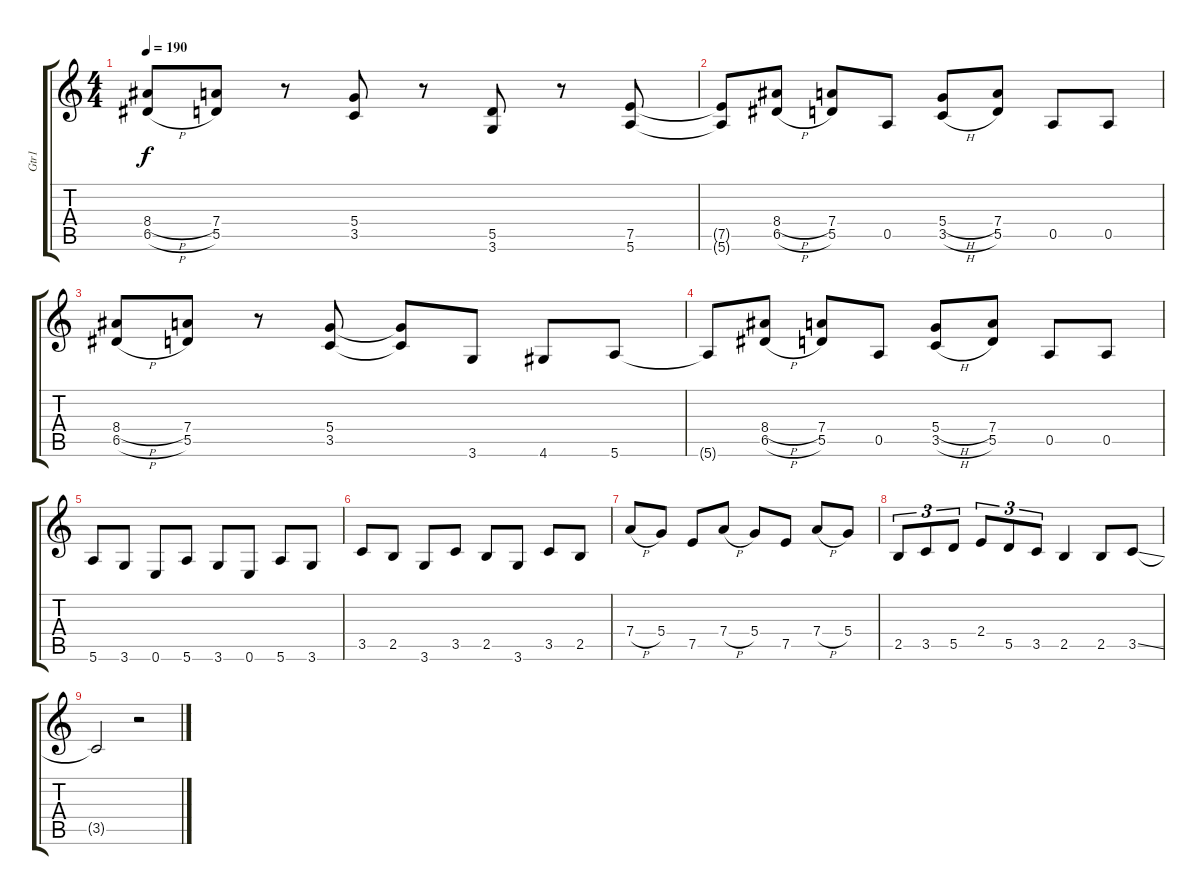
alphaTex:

\track ("Gtr1" "Gtr1") {instrument overdrivenguitar}
\staff {score tabs}
\tuning (E4 B3 G3 D3 A2 E2) {hide}
\ts (4 4)
\tempo 190
\clef g2
\ks c
(8.4{h} 6.5{h}).8{dy f} (7.4 5.5).8 r.8 (5.4 3.5).8 r.8 (5.5 3.6).8 r.8 (7.5 5.6).8 |
(7.5{t} 5.6{t}).8 (8.4{h} 6.5{h}).8 (7.4 5.5).8 0.5.8 (5.4{h} 3.5{h}).8 (7.4 5.5).8 0.5.8 0.5.8 |
(8.4{h} 6.5{h}).8 (7.4 5.5).8 r.8 (5.4 3.5).8 (5.4{t} 3.5{t}).8 3.6.8 4.6.8 5.6.8 |
5.6{t}.8 (8.4{h} 6.5{h}).8 (7.4 5.5).8 0.5.8 (5.4{h} 3.5{h}).8 (7.4 5.5).8 0.5.8 0.5.8 |
5.6.8 3.6.8 0.6.8 5.6.8 3.6.8 0.6.8 5.6.8 3.6.8 |
3.5.8 2.5.8 3.6.8 3.5.8 2.5.8 3.6.8 3.5.8 2.5.8 |
7.4{h}.8 5.4.8 7.5.8 7.4{h}.8 5.4.8 7.5.8 7.4{h}.8 5.4.8 |
2.5.8{tu (3 2)} 3.5.8{tu (3 2)} 5.5.8{tu (3 2)} 2.4.8{tu (3 2)} 5.5.8{tu (3 2)} 3.5.8{tu (3 2)} 2.5.4 2.5.8 3.5{ss}.8 |
3.5{t}.2 r.2
